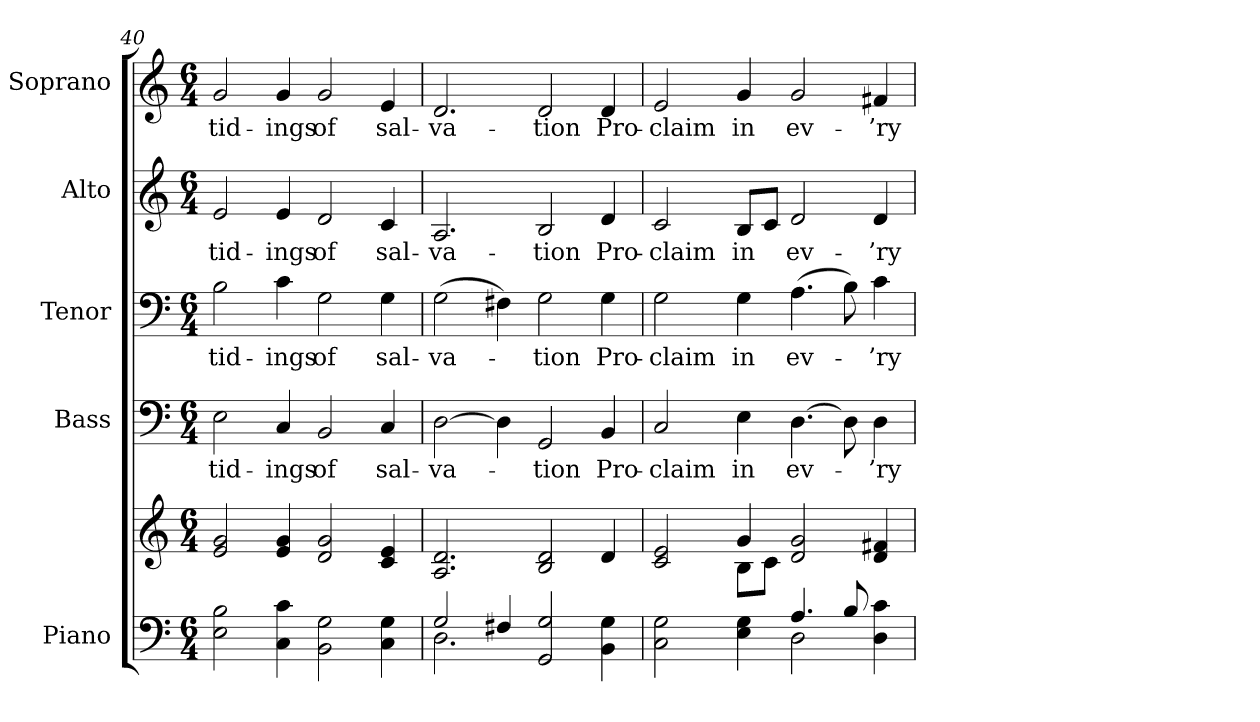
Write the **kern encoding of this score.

**kern	**kern	**kern	**text	**kern	**text	**kern	**text	**kern	**text
*part5	*part5	*part4	*part4	*part3	*part3	*part2	*part2	*part1	*part1
*staff6	*staff5	*staff4	*staff4	*staff3	*staff3	*staff2	*staff2	*staff1	*staff1
*I"Piano	*	*I"Bass	*	*I"Tenor	*	*I"Alto	*	*I"Soprano	*
*I'Pno.	*	*I'B.	*	*I'T.	*	*I'A.	*	*I'S.	*
!!LO:PB:g=z
*clefF4	*clefG2	*clefF4	*	*clefF4	*	*clefG2	*	*clefG2	*
*k[]	*k[]	*k[]	*	*k[]	*	*k[]	*	*k[]	*
*C:	*C:	*C:	*	*C:	*	*C:	*	*C:	*
*M6/4	*M6/4	*M6/4	*	*M6/4	*	*M6/4	*	*M6/4	*
=40	=40	=40	=40	=40	=40	=40	=40	=40	=40
!	!	!	!LO:LY:b:color=#000000	!	!	!	!	!	!
!	!	!	!	!	!LO:LY:b:color=#000000	!	!	!	!
!	!	!	!	!	!	!	!LO:LY:b:color=#000000	!	!
!	!	!	!	!	!	!	!	!	!LO:LY:b:color=#000000
2Ei\ 2Bi	2ei/ 2gi	2Ei\	tid-	2Bi\	tid-	2ei/	tid-	2gi/	tid-
!	!	!	!LO:LY:b:color=#000000	!	!	!	!	!	!
!	!	!	!	!	!LO:LY:b:color=#000000	!	!	!	!
!	!	!	!	!	!	!	!LO:LY:b:color=#000000	!	!
!	!	!	!	!	!	!	!	!	!LO:LY:b:color=#000000
4Ci\ 4ci	4ei/ 4gi	4Ci/	-ings	4ci\	-ings	4ei/	-ings	4gi/	-ings
!	!	!	!LO:LY:b:color=#000000	!	!	!	!	!	!
!	!	!	!	!	!LO:LY:b:color=#000000	!	!	!	!
!	!	!	!	!	!	!	!LO:LY:b:color=#000000	!	!
!	!	!	!	!	!	!	!	!	!LO:LY:b:color=#000000
2BBi\ 2Gi	2di/ 2gi	2BBi/	of	2Gi\	of	2di/	of	2gi/	of
!	!	!	!LO:LY:b:color=#000000	!	!	!	!	!	!
!	!	!	!	!	!LO:LY:b:color=#000000	!	!	!	!
!	!	!	!	!	!	!	!LO:LY:b:color=#000000	!	!
!	!	!	!	!	!	!	!	!	!LO:LY:b:color=#000000
4Ci\ 4Gi	4ci/ 4ei	4Ci/	sal-	4Gi\	sal-	4ci/	sal-	4ei/	sal-
=41	=41	=41	=41	=41	=41	=41	=41	=41	=41
*^	*	*	*	*	*	*	*	*	*
!	!	!	!	!LO:LY:b:color=#000000	!	!	!	!	!	!
!	!	!	!	!	!	!LO:LY:b:color=#000000	!	!	!	!
!	!	!	!	!	!	!	!	!LO:LY:b:color=#000000	!	!
!	!	!	!	!	!	!	!	!	!	!LO:LY:b:color=#000000
2Gi/	2.Di\	2.Ai/ 2.di	[>2Di\	-va-	(2Gi\	-va-	2.Ai/	-va-	2.di/	-va-
4F#Xi/	.	.	4Di\]	.	4F#Xi\)	.	.	.	.	.
!	!	!	!	!LO:LY:b:color=#000000	!	!	!	!	!	!
!	!	!	!	!	!	!LO:LY:b:color=#000000	!	!	!	!
!	!	!	!	!	!	!	!	!LO:LY:b:color=#000000	!	!
!	!	!	!	!	!	!	!	!	!	!LO:LY:b:color=#000000
2GGi/ 2Gi	2.ryy	2Bi/ 2di	2GGi/	-tion	2Gi\	-tion	2Bi/	-tion	2di/	-tion
!	!	!	!	!LO:LY:b:color=#000000	!	!	!	!	!	!
!	!	!	!	!	!	!LO:LY:b:color=#000000	!	!	!	!
!	!	!	!	!	!	!	!	!LO:LY:b:color=#000000	!	!
!	!	!	!	!	!	!	!	!	!	!LO:LY:b:color=#000000
4BBi\ 4Gi	.	4di/	4BBi/	Pro-	4Gi\	Pro-	4di/	Pro-	4di/	Pro-
!!LO:PB:g=z
=42	=42	=42	=42	=42	=42	=42	=42	=42	=42	=42
*	*	*^	*	*	*	*	*	*	*	*
!	!	!	!	!	!LO:LY:b:color=#000000	!	!	!	!	!	!
!	!	!	!	!	!	!	!LO:LY:b:color=#000000	!	!	!	!
!	!	!	!	!	!	!	!	!	!LO:LY:b:color=#000000	!	!
!	!	!	!	!	!	!	!	!	!	!	!LO:LY:b:color=#000000
2Ci\ 2Gi	2.ryy	2ci/ 2ei	4ryy	2Ci/	-claim	2Gi\	-claim	2ci/	-claim	2ei/	-claim
.	.	.	4ryy	.	.	.	.	.	.	.	.
!	!	!	!	!	!LO:LY:b:color=#000000	!	!	!	!	!	!
!	!	!	!	!	!	!	!LO:LY:b:color=#000000	!	!	!	!
!	!	!	!	!	!	!	!	!	!LO:LY:b:color=#000000	!	!
!	!	!	!	!	!	!	!	!	!	!	!LO:LY:b:color=#000000
4Ei\ 4Gi	.	4gi/	8Bi\L	4Ei\	in	4Gi\	in	8Bi/L	in	4gi/	in
.	.	.	8ci\J	.	.	.	.	8ci/J	.	.	.
!	!	!	!	!	!LO:LY:b:color=#000000	!	!	!	!	!	!
!	!	!	!	!	!	!	!LO:LY:b:color=#000000	!	!	!	!
!	!	!	!	!	!	!	!	!	!LO:LY:b:color=#000000	!	!
!	!	!	!	!	!	!	!	!	!	!	!LO:LY:b:color=#000000
4.Ai/	2Di\	2di/ 2gi	2.ryy	[>4.Di\	ev-	(4.Ai\	ev-	2di/	ev-	2gi/	ev-
8Bi/	.	.	.	(8Di\]	.	8Bi\)	.	.	.	.	.
!	!	!	!	!	!LO:LY:b:color=#000000	!	!	!	!	!	!
!	!	!	!	!	!	!	!LO:LY:b:color=#000000	!	!	!	!
!	!	!	!	!	!	!	!	!	!LO:LY:b:color=#000000	!	!
!	!	!	!	!	!	!	!	!	!	!	!LO:LY:b:color=#000000
4Di\ 4ci	4ryy	4di/ 4f#Xi	.	4Di\	-’ry	4ci\	-’ry	4di/	-’ry	4f#Xi/	-’ry
*v	*v	*	*	*	*	*	*	*	*	*	*
*	*v	*v	*	*	*	*	*	*	*	*
=	=	=	=	=	=	=	=	=	=
*-	*-	*-	*-	*-	*-	*-	*-	*-	*-
